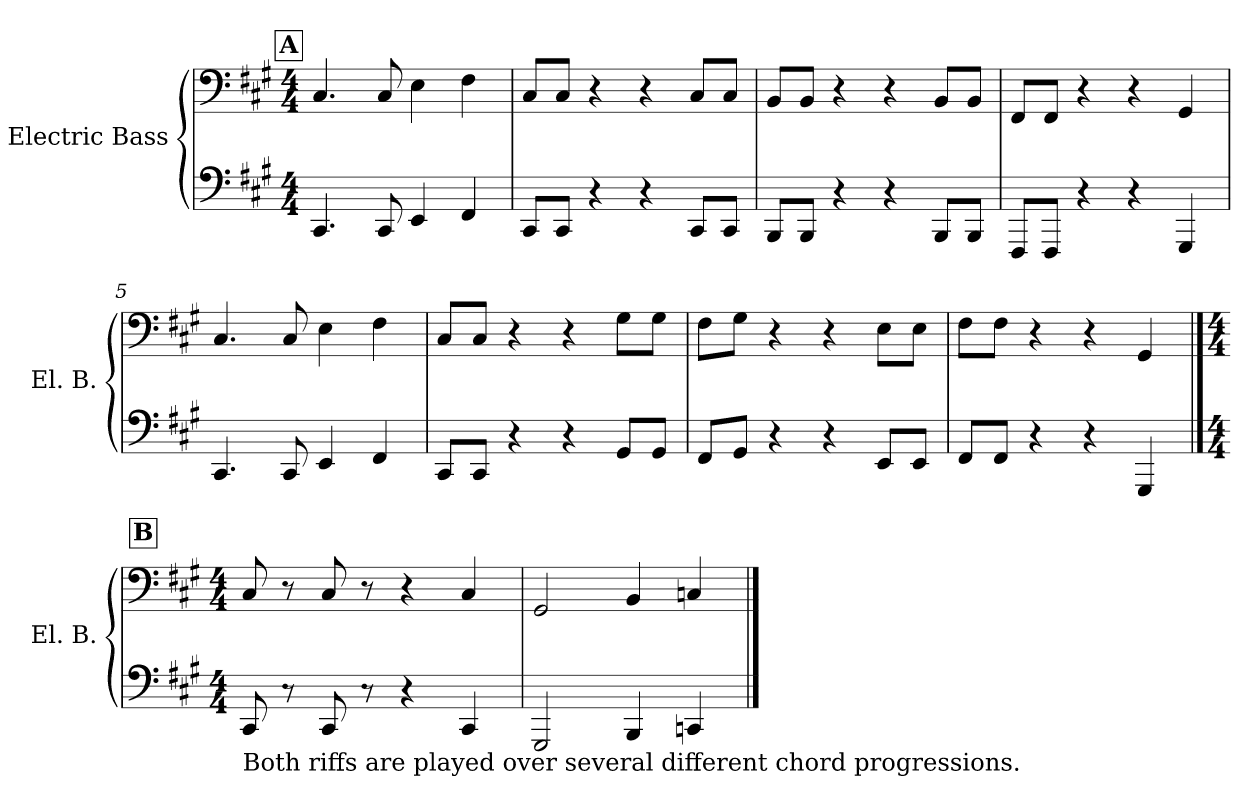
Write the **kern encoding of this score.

**kern	**kern
*part1	*part1
*staff2	*staff1
*I"Electric Bass	*
*I'El. B.	*
*stria4	*
*	*clefF4
*ITrd7c12	*ITrd7c12
*k[f#c#g#]	*k[f#c#g#]
*M4/4	*M4/4
*MM188	*MM188
!!LO:REH:place=s1:a:B:fs=14:t=A
=1	=1
4.CCC#	4.CC#/
8CCC#	8CC#/
4EEE	4EE\
4FFF#	4FF#\
=2	=2
8CCC#L	8CC#/L
8CCC#J	8CC#/J
4r	4r
4r	4r
8CCC#L	8CC#/L
8CCC#J	8CC#/J
=3	=3
8BBBBL	8BBB/L
8BBBBJ	8BBB/J
4r	4r
4r	4r
8BBBBL	8BBB/L
8BBBBJ	8BBB/J
=4	=4
8FFFF#L	8FFF#/L
8FFFF#J	8FFF#/J
4r	4r
4r	4r
4GGGG#	4GGG#/
!!LO:LB:g=z
=5	=5
4.CCC#	4.CC#/
8CCC#	8CC#/
4EEE	4EE\
4FFF#	4FF#\
=6	=6
8CCC#L	8CC#/L
8CCC#J	8CC#/J
4r	4r
4r	4r
8GGG#L	8GG#\L
8GGG#J	8GG#\J
=7	=7
8FFF#L	8FF#\L
8GGG#J	8GG#\J
4r	4r
4r	4r
8EEEL	8EE\L
8EEEJ	8EE\J
=8	=8
8FFF#L	8FF#\L
8FFF#J	8FF#\J
4r	4r
4r	4r
4GGGG#	4GGG#/
!!LO:LB:g=z
!!LO:REH:place=s1:a:B:fs=14:t=B
==1	==1
*stria4	*
*M4/4	*M4/4
!LO:TX:b:t=Both riffs are played over several different chord progressions.	!
8CCC#	8CC#/
8r	8r
8CCC#	8CC#/
8r	8r
4r	4r
4CCC#	4CC#/
=2	=2
2GGGG#	2GGG#/
4BBBB	4BBB/
4CCC	4CCn/
==	==
*-	*-
